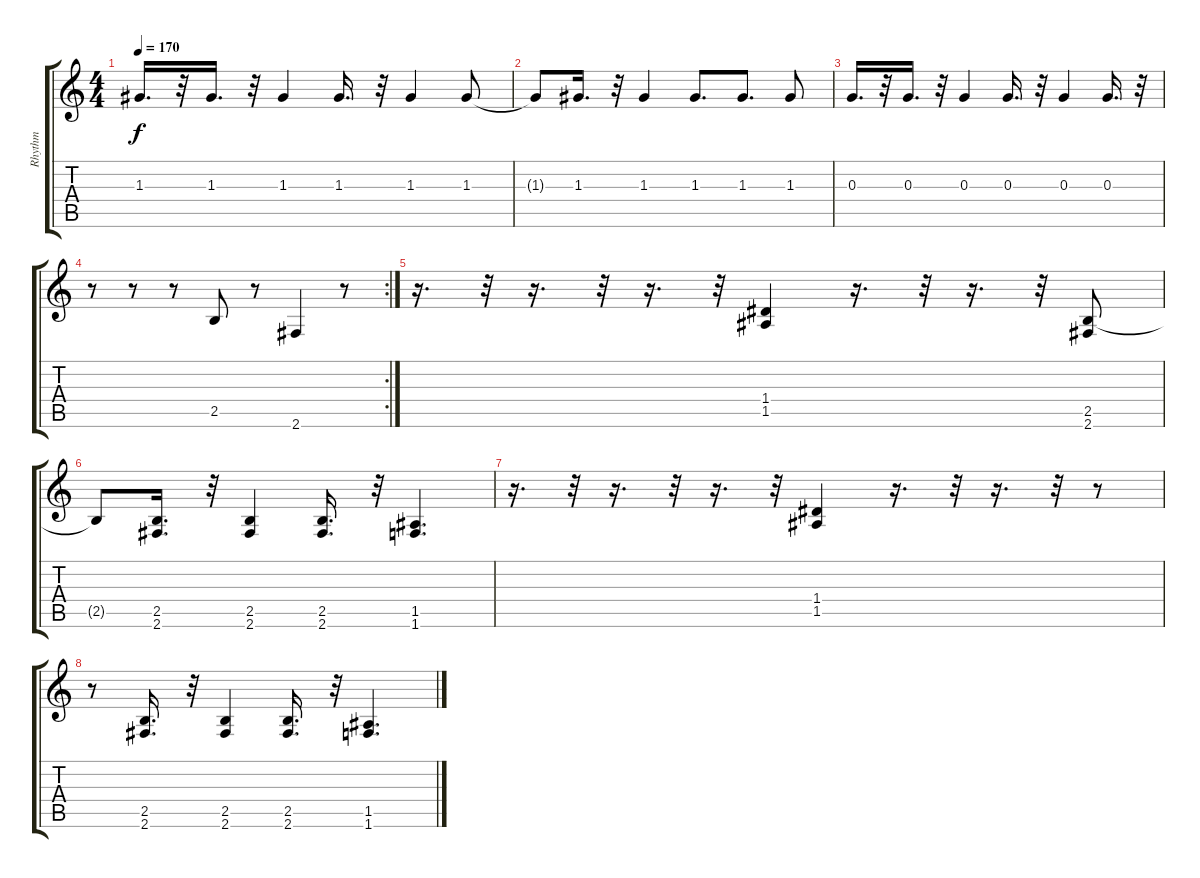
\track ("Rhythm" "Rhythm") {instrument distortionguitar}
\staff {score tabs}
\tuning (E4 B3 G3 D3 A2 E2) {hide}
\ts (4 4)
\tempo 170
\clef g2
\ks c
1.3.16{d dy f} r.32 1.3.16{d} r.32 1.3.4 1.3.16{d} r.32 1.3.4 1.3.8 |
1.3{t}.8 1.3.16{d} r.32 1.3.4 1.3.8{d} 1.3.8{d} 1.3.8 |
0.3.16{d} r.32 0.3.16{d} r.32 0.3.4 0.3.16{d} r.32 0.3.4 0.3.16{d} r.32 |
\rc 2
r.8 r.8 r.8 2.5.8 r.8 2.6.4 r.8 |
r.16{d} r.32 r.16{d} r.32 r.16{d} r.32 (1.4 1.5).4 r.16{d} r.32 r.16{d} r.32 (2.5 2.6).8 |
2.5{t}.8 (2.5 2.6).16{d} r.32 (2.5 2.6).4 (2.5 2.6).16{d} r.32 (1.5 1.6).4{d} |
r.16{d} r.32 r.16{d} r.32 r.16{d} r.32 (1.4 1.5).4 r.16{d} r.32 r.16{d} r.32 r.8 |
r.8 (2.5 2.6).16{d} r.32 (2.5 2.6).4 (2.5 2.6).16{d} r.32 (1.5 1.6).4{d}
